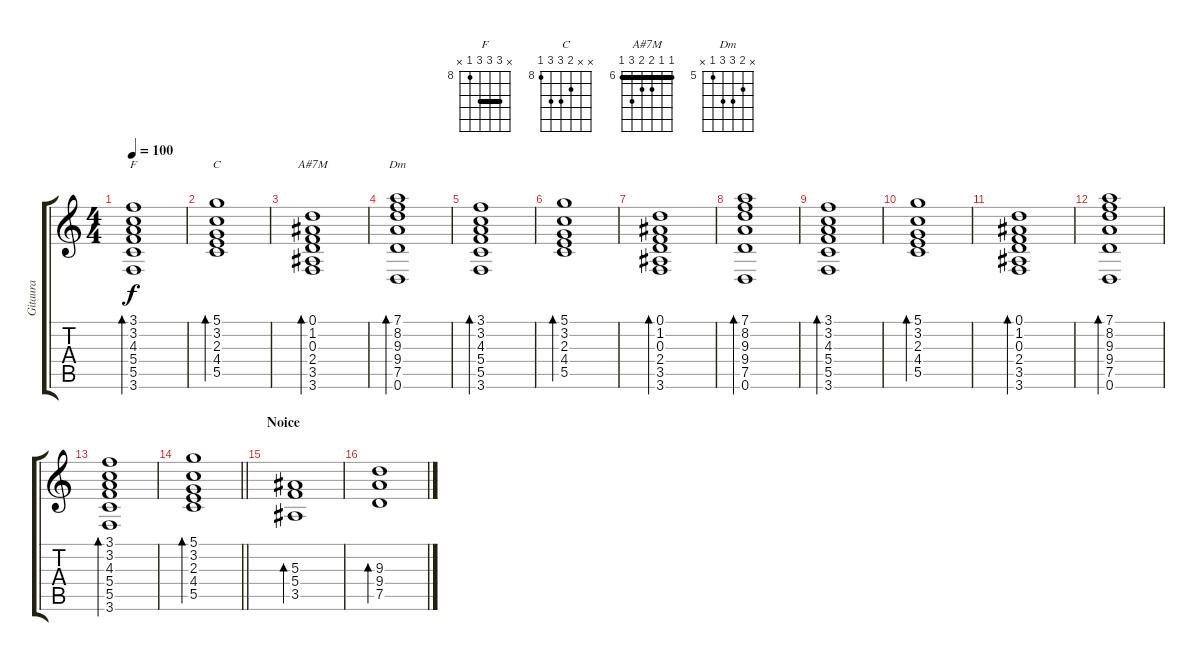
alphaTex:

\track ("Gitaura" "Gitaura") {instrument electricguitarjazz}
\staff {score tabs}
\tuning (D4 A3 F3 C3 G2 D2) {hide}
\chord ("F" x 10 10 10 8 x) {firstfret 8 barre 10}
\chord ("C" x x 9 10 10 8) {firstfret 8}
\chord ("A#7M" 6 6 7 7 8 6) {firstfret 6 barre 6}
\chord ("Dm" x 6 7 7 5 x) {firstfret 5}
\ts (4 4)
\tempo 100
\clef g2
\ks c
(3.1 3.2 4.3 5.4 5.5 3.6).1{bd 60 ch "F" dy f} |
(5.1 3.2 2.3 4.4 5.5).1{bd 60 ch "C"} |
(0.1 1.2 0.3 2.4 3.5 3.6).1{bd 60 ch "A#7M"} |
(7.1 8.2 9.3 9.4 7.5 0.6).1{bd 60 ch "Dm"} |
(3.1 3.2 4.3 5.4 5.5 3.6).1{bd 60} |
(5.1 3.2 2.3 4.4 5.5).1{bd 60} |
(0.1 1.2 0.3 2.4 3.5 3.6).1{bd 60} |
(7.1 8.2 9.3 9.4 7.5 0.6).1{bd 60} |
(3.1 3.2 4.3 5.4 5.5 3.6).1{bd 60} |
(5.1 3.2 2.3 4.4 5.5).1{bd 60} |
(0.1 1.2 0.3 2.4 3.5 3.6).1{bd 60} |
(7.1 8.2 9.3 9.4 7.5 0.6).1{bd 60} |
(3.1 3.2 4.3 5.4 5.5 3.6).1{bd 60} |
\barLineRight lightlight
(5.1 3.2 2.3 4.4 5.5).1{bd 60} |
\section ("" "Noice")
(5.3 5.4 3.5).1{bd 60 instrument distortionguitar} |
(9.3 9.4 7.5).1{bd 60}
